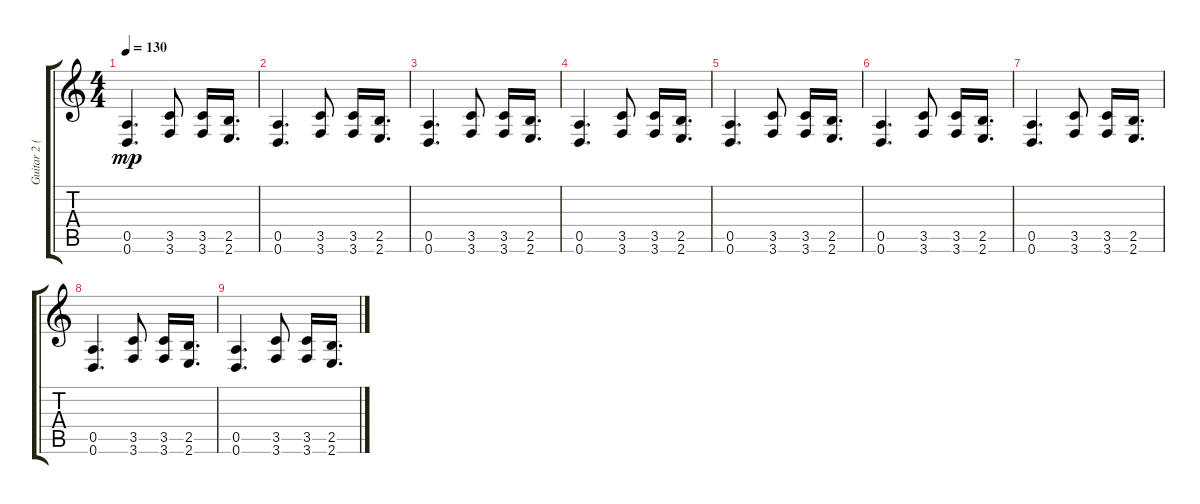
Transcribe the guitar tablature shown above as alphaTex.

\track ("Guitar 2 (Drop D)" "Guitar 2 (") {instrument overdrivenguitar}
\staff {score tabs}
\tuning (E4 B3 G3 D3 A2 D2) {hide}
\ts (4 4)
\tempo 130
\clef g2
\ks c
(0.5 0.6).4{d dy mp} (3.5 3.6).8 (3.5 3.6).16 (2.5 2.6).16{d} |
(0.5 0.6).4{d} (3.5 3.6).8 (3.5 3.6).16 (2.5 2.6).16{d} |
(0.5 0.6).4{d} (3.5 3.6).8 (3.5 3.6).16 (2.5 2.6).16{d} |
(0.5 0.6).4{d} (3.5 3.6).8 (3.5 3.6).16 (2.5 2.6).16{d} |
(0.5 0.6).4{d} (3.5 3.6).8 (3.5 3.6).16 (2.5 2.6).16{d} |
(0.5 0.6).4{d} (3.5 3.6).8 (3.5 3.6).16 (2.5 2.6).16{d} |
(0.5 0.6).4{d} (3.5 3.6).8 (3.5 3.6).16 (2.5 2.6).16{d} |
(0.5 0.6).4{d} (3.5 3.6).8 (3.5 3.6).16 (2.5 2.6).16{d} |
(0.5 0.6).4{d} (3.5 3.6).8 (3.5 3.6).16 (2.5 2.6).16{d}
